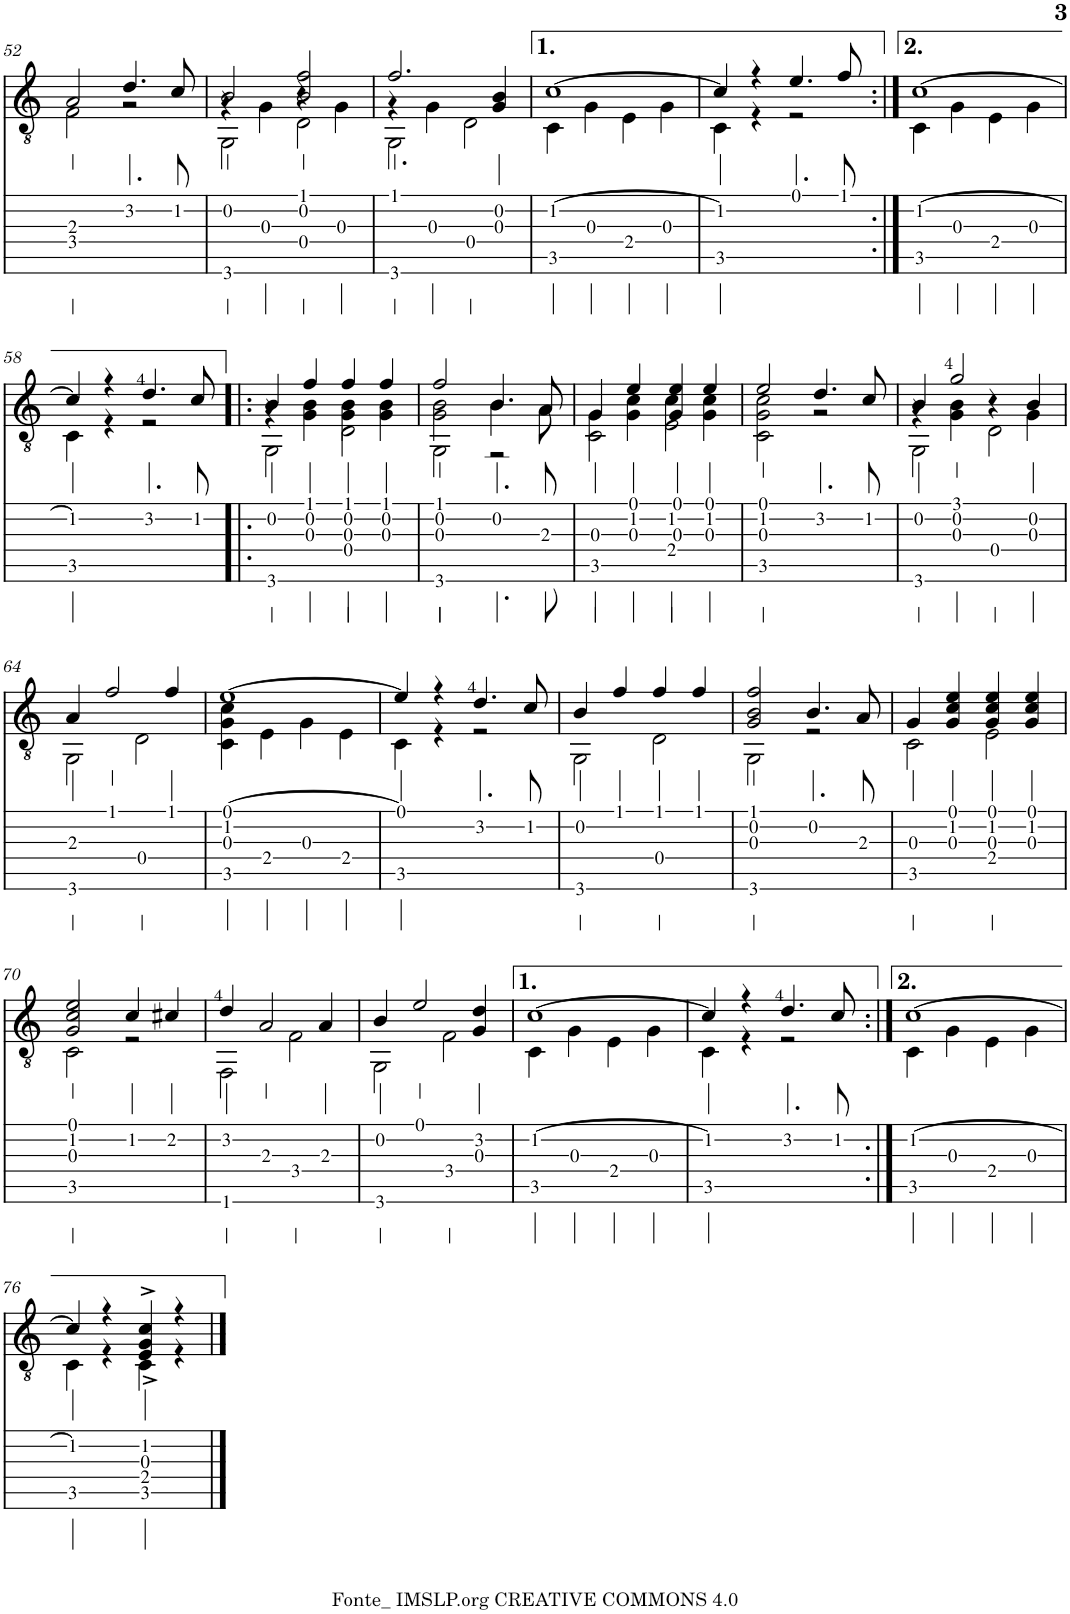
**kern	**kern
*part2	*part1
*staff2	*staff1
*I"Chitarra classica (Intavolatura)	*I"Classical Guitar
!!LO:PB:g=z
*	*clefGv2
*k[]	*k[]
*M2/2	*M2/2
*met(c|)	*met(c|)
=52	=52
*^	*^
2A/	2F\	2A/	2F\
4.d/	2r	4.d/	2r
8c/	.	8c/	.
=53	=53	=53	=53
*	*^	*	*^
2B/	4r	2GG\	2B/	4r	2GG\
.	4G\	.	.	4G\	.
2B/ 2f/	4r	2D\	2B/ 2f/	4r	2D\
.	4G\	.	.	4G\	.
=54	=54	=54	=54	=54	=54
2.f/	4r	2GG\	2.f/	4r	2GG\
.	4G\	.	.	4G\	.
.	2ryy	2D\	.	2ryy	2D\
4G/ 4B/	.	.	4G/ 4B/	.	.
*	*v	*v	*	*	*
*	*	*	*v	*v
=55	=55	=55	=55
[1c	4C\	[1c	4C\
.	4G\	.	4G\
.	4E\	.	4E\
.	4G\	.	4G\
=56	=56	=56	=56
4c/]	4C\	4c/]	4C\
4r	4r	4r	4r
4.e/	2r	4.e/	2r
8f/	.	8f/	.
=57:|!	=57:|!	=57:|!	=57:|!
[1c	4C\	[1c	4C\
.	4G\	.	4G\
.	4E\	.	4E\
.	4G\	.	4G\
!!LO:LB:g=z	!!
=58	=58	=58	=58
4c/]	4C\	4c/]	4C\
4r	4r	4r	4r
4.d/	2r	4.d/	2r
8c/	.	8c/	.
=59!|:	=59!|:	=59!|:	=59!|:
*	*^	*	*^
4B/	4r	2GG\	4B/	4r	2GG\
4f/	4G\ 4B\	.	4f/	4G\ 4B\	.
4f/	4G\ 4B\	2D\	4f/	4G\ 4B\	2D\
4f/	4G\ 4B\	.	4f/	4G\ 4B\	.
=60	=60	=60	=60	=60	=60
2f/	2G\ 2B\	2GG\	2f/	2G\ 2B\	2GG\
4.B/	4.B\	2r	4.B/	4.B\	2r
8A/	8A\	.	8A/	8A\	.
=61	=61	=61	=61	=61	=61
4G/	4G\	2C\	4G/	4G\	2C\
4e/	4G\ 4c\	.	4e/	4G\ 4c\	.
4G/ 4e/	4c\	2E\	4G/ 4e/	4c\	2E\
4e/	4G\ 4c\	.	4e/	4G\ 4c\	.
*	*v	*v	*	*	*
*	*	*	*v	*v
=62	=62	=62	=62
2e/	2C\ 2G\ 2c\	2e/	2C\ 2G\ 2c\
4.d/	2r	4.d/	2r
8c/	.	8c/	.
=63	=63	=63	=63
*	*^	*	*^
4B/	4r	2GG\	4B/	4r	2GG\
2g/	4G\ 4B\	.	2g/	4G\ 4B\	.
.	4r	2D\	.	4r	2D\
4B/	4G\	.	4B/	4G\	.
*	*v	*v	*	*	*
*	*	*	*v	*v
!!LO:LB:g=z
=64	=64	=64	=64
4A/	2GG\	4A/	2GG\
2f/	.	2f/	.
.	2D\	.	2D\
4f/	.	4f/	.
=65	=65	=65	=65
[1e	4C\ 4G\ 4c\	[1e	4C\ 4G\ 4c\
.	4E\	.	4E\
.	4G\	.	4G\
.	4E\	.	4E\
=66	=66	=66	=66
4e/]	4C\	4e/]	4C\
4r	4r	4r	4r
4.d/	2r	4.d/	2r
8c/	.	8c/	.
=67	=67	=67	=67
4B/	2GG\	4B/	2GG\
4f/	.	4f/	.
4f/	2D\	4f/	2D\
4f/	.	4f/	.
=68	=68	=68	=68
2G/ 2B/ 2f/	2GG\	2G/ 2B/ 2f/	2GG\
4.B/	2r	4.B/	2r
8A/	.	8A/	.
=69	=69	=69	=69
4G/	2C\	4G/	2C\
4G/ 4c/ 4e/	.	4G/ 4c/ 4e/	.
4G/ 4c/ 4e/	2E\	4G/ 4c/ 4e/	2E\
4G/ 4c/ 4e/	.	4G/ 4c/ 4e/	.
!!LO:LB:g=z	!!
=70	=70	=70	=70
2G/ 2c/ 2e/	2C\	2G/ 2c/ 2e/	2C\
4c/	2r	4c/	2r
4c#X/	.	4c#X/	.
=71	=71	=71	=71
4d/	2FF\	4d/	2FF\
2A/	.	2A/	.
.	2F\	.	2F\
4A/	.	4A/	.
=72	=72	=72	=72
4B/	2GG\	4B/	2GG\
2e/	.	2e/	.
.	2F\	.	2F\
4G/ 4d/	.	4G/ 4d/	.
=73	=73	=73	=73
[1c	4C\	[1c	4C\
.	4G\	.	4G\
.	4E\	.	4E\
.	4G\	.	4G\
=74	=74	=74	=74
4c/]	4C\	4c/]	4C\
4r	4r	4r	4r
4.d/	2r	4.d/	2r
8c/	.	8c/	.
=75:|!	=75:|!	=75:|!	=75:|!
[1c	4C\	[1c	4C\
.	4G\	.	4G\
.	4E\	.	4E\
.	4G\	.	4G\
!!LO:LB:g=z	!!
=76	=76	=76	=76
4c/]	4C\	4c/]	4C\
4r	4r	4r	4r
4E/^ 4G/^ 4c/^	4C\	4E/^ 4G/^ 4c/^	4C\
4r	4r	4r	4r
*v	*v	*	*
*	*v	*v
==	==
*-	*-
